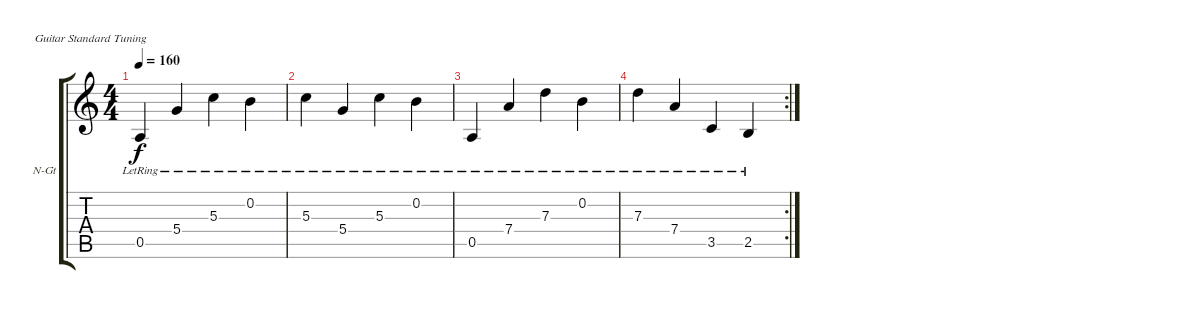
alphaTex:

\defaultSystemsLayout 4
\bracketExtendMode groupsimilarinstruments
\firstSystemTrackNameOrientation horizontal
\otherSystemsTrackNameOrientation horizontal
\track ("Nylon Guitar" "N-Gt") {instrument acousticguitarnylon}
\staff {score tabs}
\tuning (E4 B3 G3 D3 A2 E2)
\ts (4 4)
\tempo 160
\clef g2
\ks c
0.5{lr}.4{dy f} 5.4{lr}.4 5.3{lr}.4 0.2{lr}.4 |
5.3{lr}.4 5.4{lr}.4 5.3{lr}.4 0.2{lr}.4 |
0.5{lr}.4 7.4{lr}.4 7.3{lr}.4 0.2{lr}.4 |
\rc 2
7.3{lr}.4 7.4{lr}.4 3.5{lr}.4 2.5{lr}.4
